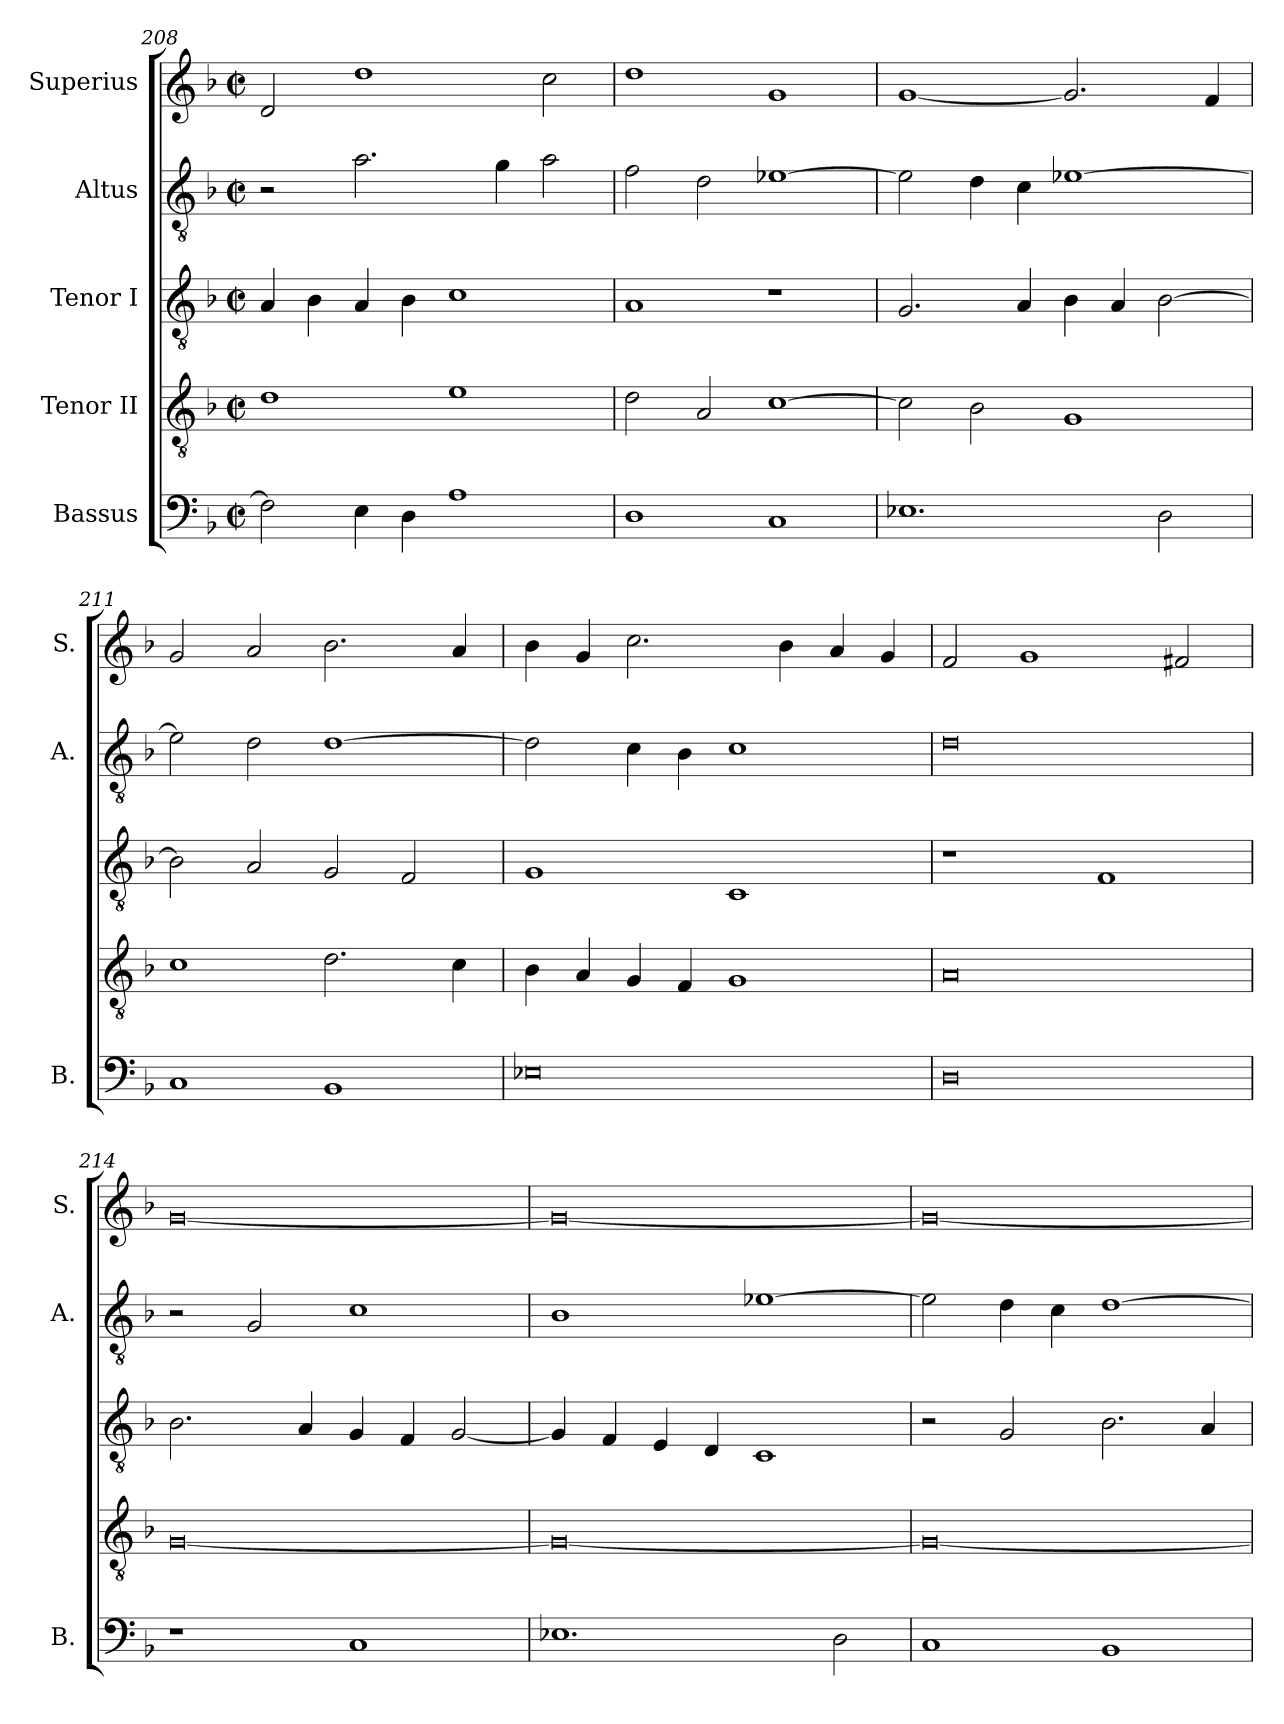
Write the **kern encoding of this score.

**kern	**kern	**kern	**kern	**kern
*part5	*part4	*part3	*part2	*part1
*staff5	*staff4	*staff3	*staff2	*staff1
*I"Bassus	*I"Tenor II	*I"Tenor I	*I"Altus	*I"Superius
*I'B.	*	*	*I'A.	*I'S.
*clefF4	*clefGv2	*clefGv2	*clefGv2	*clefG2
*	*ITrd7c12	*ITrd7c12	*ITrd7c12	*
*k[b-]	*k[b-]	*k[b-]	*k[b-]	*k[b-]
*F:	*F:	*F:	*F:	*F:
*M2/2	*M2/2	*M2/2	*M2/2	*M2/2
*met(c|)	*met(c|)	*met(c|)	*met(c|)	*met(c|)
=208	=208	=208	=208	=208
2Fi\]	1Di	4AAi/	2r	2di/
.	.	4BB-i\	.	.
4Ei\	.	4AAi/	2.Ai\	1ddi
4Di\	.	4BB-i\	.	.
1Ai	1Ei	1Ci	.	.
.	.	.	4Gi\	.
.	.	.	2Ai\	2cci\
!!LO:PB:g=z
=209	=209	=209	=209	=209
1Di	2Di\	1AAi	2Fi\	1ddi
.	2AAi/	.	2Di\	.
1Ci	[>1Ci	1r	[>1E-Xi	1gi
=210	=210	=210	=210	=210
1.E-Xi	2Ci\]	2.GGi/	2E-i\]	[<1gi
.	2BB-i\	.	4Di\	.
.	.	4AAi/	4Ci\	.
.	1GGi	4BB-i\	[>1E-Xi	2.gi/]
.	.	4AAi/	.	.
2Di\	.	[>2BB-i\	.	.
.	.	.	.	4fi/
=211	=211	=211	=211	=211
1Ci	1Ci	2BB-i\]	2E-i\]	2gi/
.	.	2AAi/	2Di\	2ai/
1BB-i	2.Di\	2GGi/	[>1Di	2.b-i\
.	.	2FFi/	.	.
.	4Ci\	.	.	4ai/
=212	=212	=212	=212	=212
0E-Xi	4BB-i\	1GGi	2Di\]	4b-i\
.	4AAi/	.	.	4gi/
.	4GGi/	.	4Ci\	2.cci\
.	4FFi/	.	4BB-i\	.
.	1GGi	1CCi	1Ci	.
.	.	.	.	4b-i\
.	.	.	.	4ai/
.	.	.	.	4gi/
=213	=213	=213	=213	=213
0Di	0AAi	1r	0Di	2fi/
.	.	.	.	1gi
.	.	1FFi	.	.
.	.	.	.	2f#Xi/
!!LO:LB:g=z
=214	=214	=214	=214	=214
1r	[<0GGi	2.BB-i\	2r	[<0gi
.	.	.	2GGi/	.
.	.	4AAi/	.	.
1Ci	.	4GGi/	1Ci	.
.	.	4FFi/	.	.
.	.	[<2GGi/	.	.
=215	=215	=215	=215	=215
1.E-Xi	0GGi_<	4GGi/]	1BB-i	0gi_<
.	.	4FFi/	.	.
.	.	4EEi/	.	.
.	.	4DDi/	.	.
.	.	1CCi	[>1E-Xi	.
2Di\	.	.	.	.
=216	=216	=216	=216	=216
1Ci	0GGi_<	2r	2E-i\]	0gi_<
.	.	2GGi/	4Di\	.
.	.	.	4Ci\	.
1BB-i	.	2.BB-i\	[>1Di	.
.	.	4AAi/	.	.
=	=	=	=	=
*-	*-	*-	*-	*-
